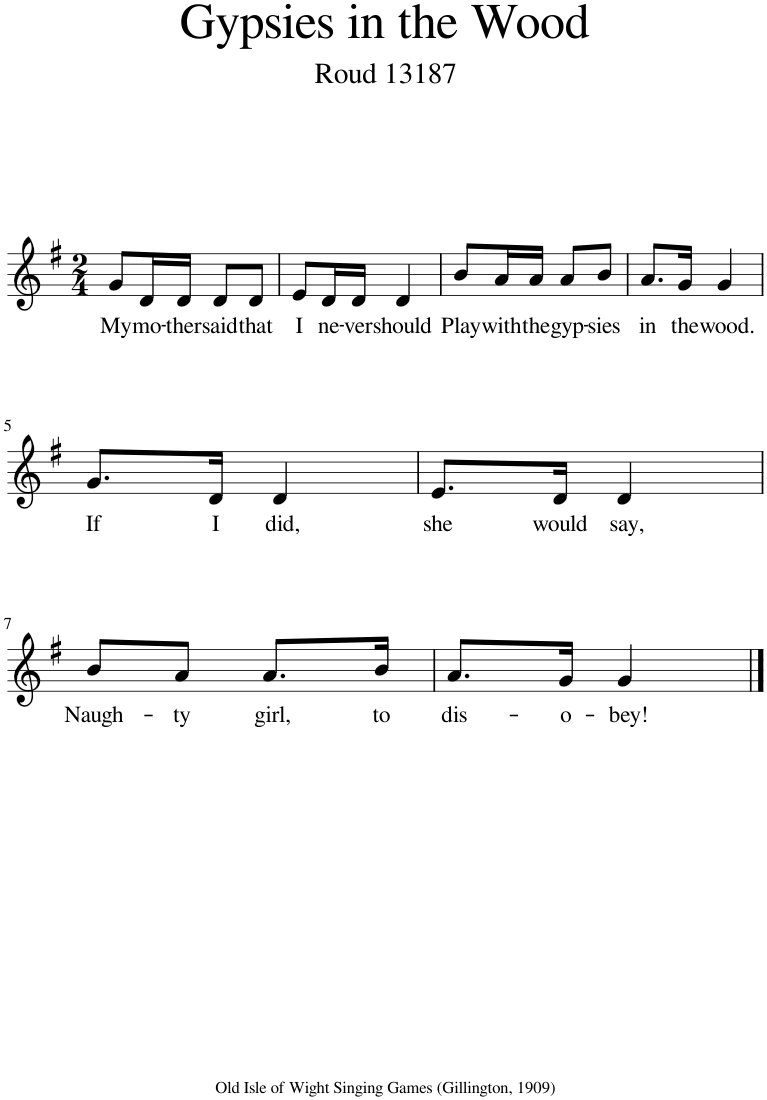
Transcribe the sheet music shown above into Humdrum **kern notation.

**kern	**text
*part1	*part1
*staff1	*staff1
*I"Piano	*
*I'Pno.	*
*clefG2	*
*k[f#]	*
*M2/4	*
=1	=1
!	!LO:LY:b
8g/L	My
!	!LO:LY:b
16d/L	mo-
!	!LO:LY:b
16d/JJ	-ther
!	!LO:LY:b
8d/L	said
!	!LO:LY:b
8d/J	that
=2	=2
!	!LO:LY:b
8e/L	I
!	!LO:LY:b
16d/L	ne-
!	!LO:LY:b
16d/JJ	-ver
!	!LO:LY:b
4d/	should
=3	=3
!	!LO:LY:b
8b/L	Play
!	!LO:LY:b
16a/L	with
!	!LO:LY:b
16a/JJ	the
!	!LO:LY:b
8a/L	gyp-
!	!LO:LY:b
8b/J	-sies
=4	=4
!	!LO:LY:b
8.a/L	in
!	!LO:LY:b
16g/Jk	the
!	!LO:LY:b
4g/	wood.
!!LO:LB:g=z
=5	=5
!	!LO:LY:b
8.g/L	If
!	!LO:LY:b
16d/Jk	I
!	!LO:LY:b
4d/	did,
=6	=6
!	!LO:LY:b
8.e/L	she
!	!LO:LY:b
16d/Jk	would
!	!LO:LY:b
4d/	say,
!!LO:LB:g=z
=7	=7
!	!LO:LY:b
8b/L	Naugh-
!	!LO:LY:b
8a/J	ty
!	!LO:LY:b
8.a/L	girl,
!	!LO:LY:b
16b/Jk	to
=8	=8
!	!LO:LY:b
8.a/L	dis-
!	!LO:LY:b
16g/Jk	-o-
!	!LO:LY:b
4g/	-bey!
==	==
*-	*-
